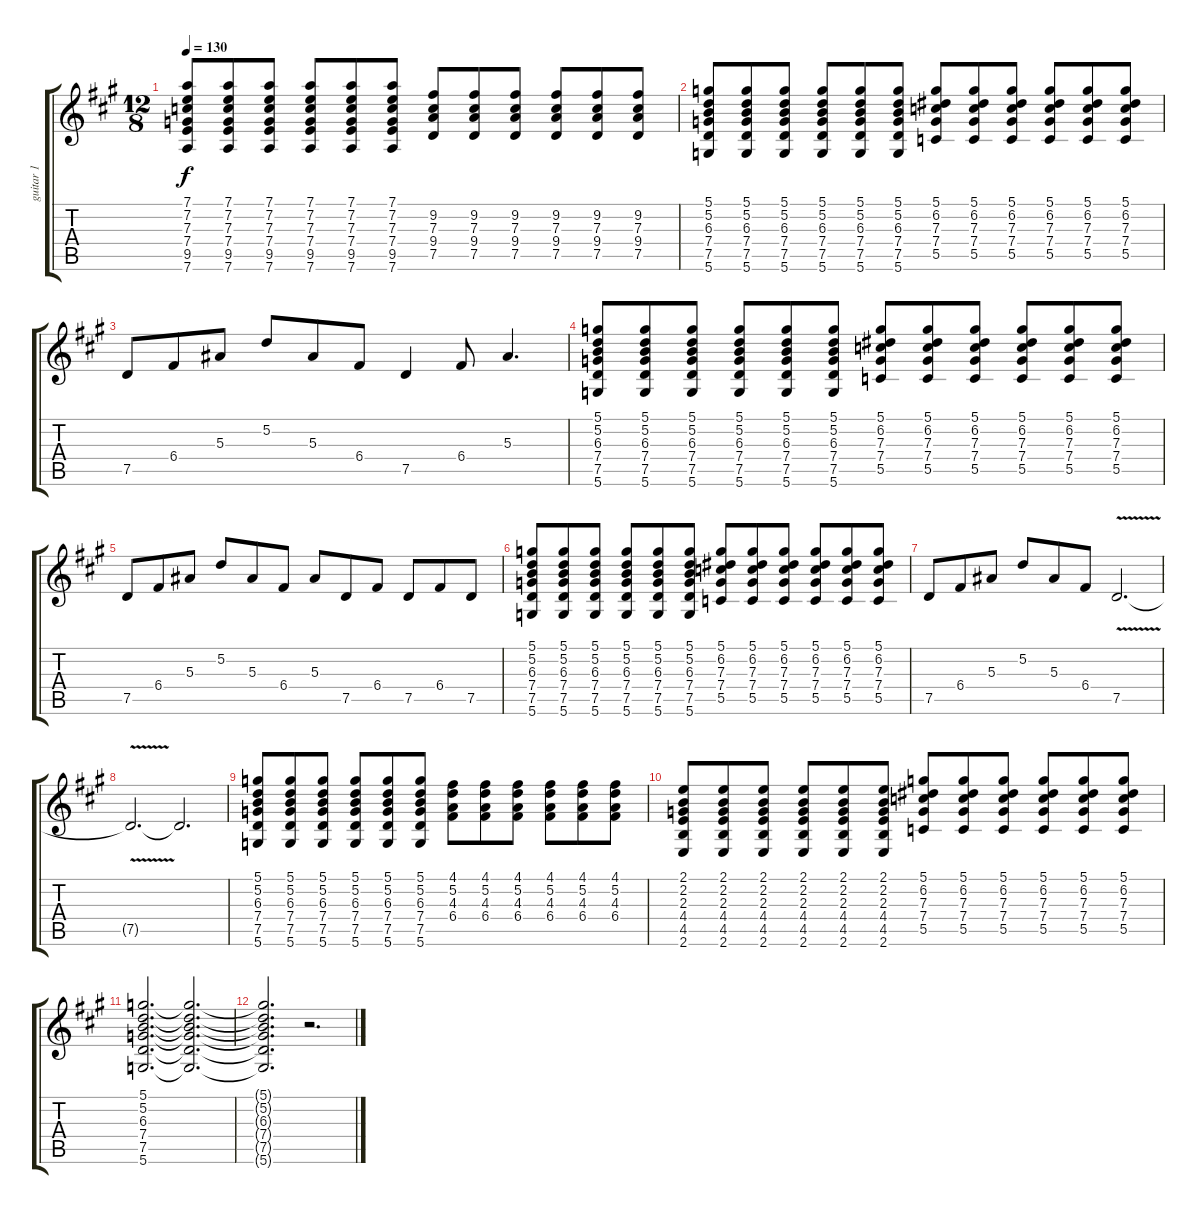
\track ("guitar 1" "guitar 1") {instrument overdrivenguitar}
\staff {score tabs}
\tuning (D4 A3 F3 C3 G2 D2) {hide}
\ts (12 8)
\tempo 130
\clef g2
\ks a
(7.1 7.2 7.3 7.4 9.5 7.6).8{dy f} (7.1 7.2 7.3 7.4 9.5 7.6).8 (7.1 7.2 7.3 7.4 9.5 7.6).8 (7.1 7.2 7.3 7.4 9.5 7.6).8 (7.1 7.2 7.3 7.4 9.5 7.6).8 (7.1 7.2 7.3 7.4 9.5 7.6).8 (9.2 7.3 9.4 7.5).8 (9.2 7.3 9.4 7.5).8 (9.2 7.3 9.4 7.5).8 (9.2 7.3 9.4 7.5).8 (9.2 7.3 9.4 7.5).8 (9.2 7.3 9.4 7.5).8 |
(5.1 5.2 6.3 7.4 7.5 5.6).8 (5.1 5.2 6.3 7.4 7.5 5.6).8 (5.1 5.2 6.3 7.4 7.5 5.6).8 (5.1 5.2 6.3 7.4 7.5 5.6).8 (5.1 5.2 6.3 7.4 7.5 5.6).8 (5.1 5.2 6.3 7.4 7.5 5.6).8 (5.1 6.2 7.3 7.4 5.5).8 (5.1 6.2 7.3 7.4 5.5).8 (5.1 6.2 7.3 7.4 5.5).8 (5.1 6.2 7.3 7.4 5.5).8 (5.1 6.2 7.3 7.4 5.5).8 (5.1 6.2 7.3 7.4 5.5).8 |
7.5.8 6.4.8 5.3.8 5.2.8 5.3.8 6.4.8 7.5.4 6.4.8 5.3.4{d} |
(5.1 5.2 6.3 7.4 7.5 5.6).8 (5.1 5.2 6.3 7.4 7.5 5.6).8 (5.1 5.2 6.3 7.4 7.5 5.6).8 (5.1 5.2 6.3 7.4 7.5 5.6).8 (5.1 5.2 6.3 7.4 7.5 5.6).8 (5.1 5.2 6.3 7.4 7.5 5.6).8 (5.1 6.2 7.3 7.4 5.5).8 (5.1 6.2 7.3 7.4 5.5).8 (5.1 6.2 7.3 7.4 5.5).8 (5.1 6.2 7.3 7.4 5.5).8 (5.1 6.2 7.3 7.4 5.5).8 (5.1 6.2 7.3 7.4 5.5).8 |
7.5.8 6.4.8 5.3.8 5.2.8 5.3.8 6.4.8 5.3.8 7.5.8 6.4.8 7.5.8 6.4.8 7.5.8 |
(5.1 5.2 6.3 7.4 7.5 5.6).8 (5.1 5.2 6.3 7.4 7.5 5.6).8 (5.1 5.2 6.3 7.4 7.5 5.6).8 (5.1 5.2 6.3 7.4 7.5 5.6).8 (5.1 5.2 6.3 7.4 7.5 5.6).8 (5.1 5.2 6.3 7.4 7.5 5.6).8 (5.1 6.2 7.3 7.4 5.5).8 (5.1 6.2 7.3 7.4 5.5).8 (5.1 6.2 7.3 7.4 5.5).8 (5.1 6.2 7.3 7.4 5.5).8 (5.1 6.2 7.3 7.4 5.5).8 (5.1 6.2 7.3 7.4 5.5).8 |
7.5.8 6.4.8 5.3.8 5.2.8 5.3.8 6.4.8 7.5{v}.2{d} |
7.5{t}.2{d} 7.5{t}.2{d} |
(5.1 5.2 6.3 7.4 7.5 5.6).8 (5.1 5.2 6.3 7.4 7.5 5.6).8 (5.1 5.2 6.3 7.4 7.5 5.6).8 (5.1 5.2 6.3 7.4 7.5 5.6).8 (5.1 5.2 6.3 7.4 7.5 5.6).8 (5.1 5.2 6.3 7.4 7.5 5.6).8 (4.1 5.2 4.3 6.4).8 (4.1 5.2 4.3 6.4).8 (4.1 5.2 4.3 6.4).8 (4.1 5.2 4.3 6.4).8 (4.1 5.2 4.3 6.4).8 (4.1 5.2 4.3 6.4).8 |
(2.1 2.2 2.3 4.4 4.5 2.6).8 (2.1 2.2 2.3 4.4 4.5 2.6).8 (2.1 2.2 2.3 4.4 4.5 2.6).8 (2.1 2.2 2.3 4.4 4.5 2.6).8 (2.1 2.2 2.3 4.4 4.5 2.6).8 (2.1 2.2 2.3 4.4 4.5 2.6).8 (5.1 6.2 7.3 7.4 5.5).8 (5.1 6.2 7.3 7.4 5.5).8 (5.1 6.2 7.3 7.4 5.5).8 (5.1 6.2 7.3 7.4 5.5).8 (5.1 6.2 7.3 7.4 5.5).8 (5.1 6.2 7.3 7.4 5.5).8 |
(5.1 5.2 6.3 7.4 7.5 5.6).2{d} (5.1{t} 5.2{t} 6.3{t} 7.4{t} 7.5{t} 5.6{t}).2{d} |
(5.1{t} 5.2{t} 6.3{t} 7.4{t} 7.5{t} 5.6{t}).2{d} r.2{d}
